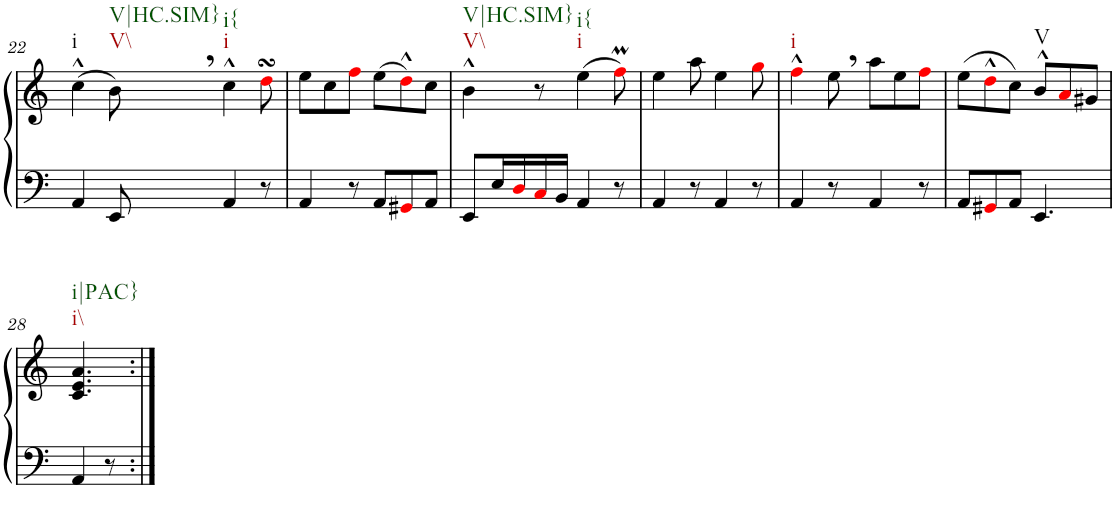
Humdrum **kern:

**kern	**kern
*part1	*part1
*staff2	*staff1
*I"Clavecin	*
!!LO:PB:g=z
*clefF4	*clefG2
*k[]	*k[]
*a:	*a:
*M6/8	*M6/8
=22	=22
!	!LO:TX:b:t=i
4AA/	(>4cc^^\
!	!LO:TX:b:t=V\\
!	!LO:TX:b:t=V|HC.SIM}
8EE/	8b,\)
!	!LO:TX:b:t=i
!	!LO:TX:b:t=i{
4AA/	4cc^^\
8r	8ddsSSSi\
=23	=23
4AA/	8ee\L
.	8cc\
8r	8ffi\J
8AA/L	(>8ee\L
8GG#Xi/	8dd^^i\)
8AA/J	8cc\J
=24	=24
!	!LO:TX:b:t=V\\
!	!LO:TX:b:t=V|HC.SIM}
8EE/L	4b^^\
16E/L	.
16Di/	.
16Ci/	8r
16BB/JJ	.
!	!LO:TX:b:t=i
!	!LO:TX:b:t=i{
4AA/	(>4ee\
8r	8ffMi\)
=25	=25
4AA/	4ee\
8r	8aa\
4AA/	4ee\
8r	8ggi\
=26	=26
!	!LO:TX:b:t=i
4AA/	4ff^^i\
8r	8ee,\
4AA/	8aa\L
.	8ee\
8r	8ffi\J
=27	=27
8AA/L	(>8ee\L
8GG#Xi/	8dd^^i\
8AA/J	8cc\J)
!	!LO:TX:b:t=V
4.EE/	8b^^/L
.	8ai/
.	8g#X/J
!!LO:LB:g=z
=28	=28
!	!LO:TX:b:t=i\\
!	!LO:TX:b:t=i|PAC}
4AA/	4.c/ 4.e/ 4.a/
8r	.
=:|!	=:|!
*-	*-
